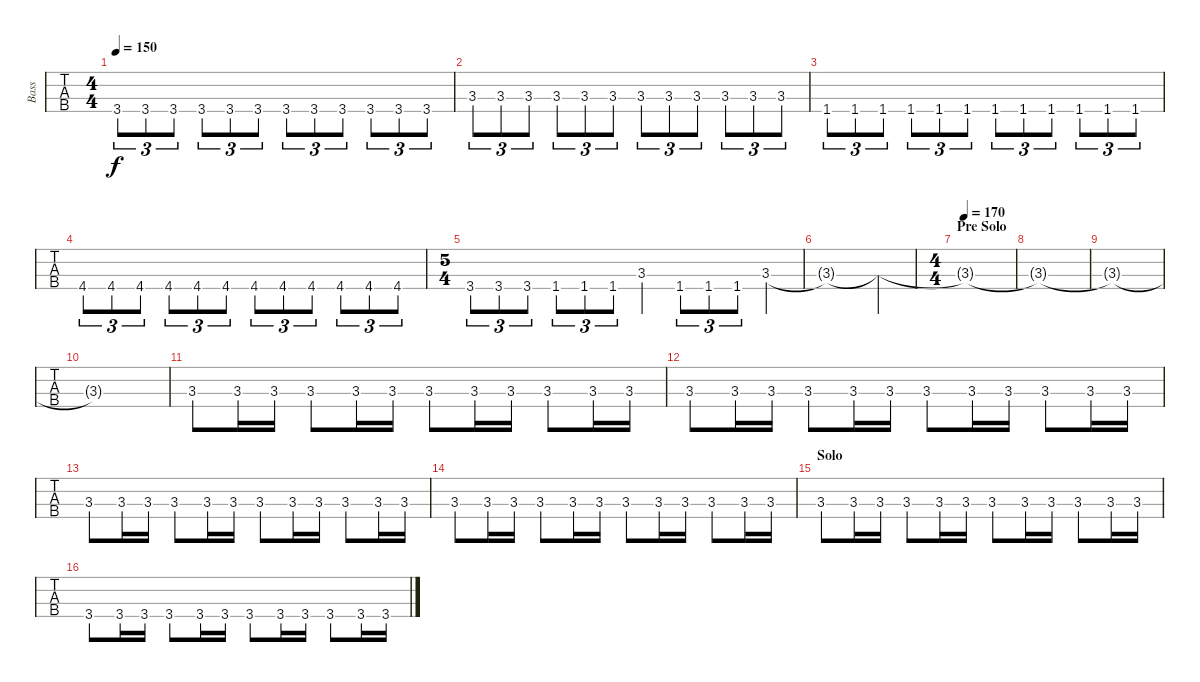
\track ("Bass" "Bass") {instrument electricbassfinger}
\staff {tabs}
\tuning (G2 D2 A1 E1) {hide}
\ts (4 4)
\tempo 150
\clef f4
\ks c
3.4.8{tu (3 2) dy f} 3.4.8{tu (3 2)} 3.4.8{tu (3 2)} 3.4.8{tu (3 2)} 3.4.8{tu (3 2)} 3.4.8{tu (3 2)} 3.4.8{tu (3 2)} 3.4.8{tu (3 2)} 3.4.8{tu (3 2)} 3.4.8{tu (3 2)} 3.4.8{tu (3 2)} 3.4.8{tu (3 2)} |
3.3.8{tu (3 2)} 3.3.8{tu (3 2)} 3.3.8{tu (3 2)} 3.3.8{tu (3 2)} 3.3.8{tu (3 2)} 3.3.8{tu (3 2)} 3.3.8{tu (3 2)} 3.3.8{tu (3 2)} 3.3.8{tu (3 2)} 3.3.8{tu (3 2)} 3.3.8{tu (3 2)} 3.3.8{tu (3 2)} |
1.4.8{tu (3 2)} 1.4.8{tu (3 2)} 1.4.8{tu (3 2)} 1.4.8{tu (3 2)} 1.4.8{tu (3 2)} 1.4.8{tu (3 2)} 1.4.8{tu (3 2)} 1.4.8{tu (3 2)} 1.4.8{tu (3 2)} 1.4.8{tu (3 2)} 1.4.8{tu (3 2)} 1.4.8{tu (3 2)} |
4.4.8{tu (3 2)} 4.4.8{tu (3 2)} 4.4.8{tu (3 2)} 4.4.8{tu (3 2)} 4.4.8{tu (3 2)} 4.4.8{tu (3 2)} 4.4.8{tu (3 2)} 4.4.8{tu (3 2)} 4.4.8{tu (3 2)} 4.4.8{tu (3 2)} 4.4.8{tu (3 2)} 4.4.8{tu (3 2)} |
\ts (5 4)
3.4.8{tu (3 2)} 3.4.8{tu (3 2)} 3.4.8{tu (3 2)} 1.4.8{tu (3 2)} 1.4.8{tu (3 2)} 1.4.8{tu (3 2)} 3.3.4 1.4.8{tu (3 2)} 1.4.8{tu (3 2)} 1.4.8{tu (3 2)} 3.3.4 |
3.3{t}.1 3.3{t}.4 |
\ts (4 4)
\section ("" "Pre Solo")
\tempo 170
3.3{t}.1{volume 5} |
3.3{t}.1 |
3.3{t}.1 |
3.3{t}.1 |
3.3.8{volume 13} 3.3.16 3.3.16 3.3.8 3.3.16 3.3.16 3.3.8 3.3.16 3.3.16 3.3.8 3.3.16 3.3.16 |
3.3.8 3.3.16 3.3.16 3.3.8 3.3.16 3.3.16 3.3.8 3.3.16 3.3.16 3.3.8 3.3.16 3.3.16 |
3.3.8 3.3.16 3.3.16 3.3.8 3.3.16 3.3.16 3.3.8 3.3.16 3.3.16 3.3.8 3.3.16 3.3.16 |
3.3.8 3.3.16 3.3.16 3.3.8 3.3.16 3.3.16 3.3.8 3.3.16 3.3.16 3.3.8 3.3.16 3.3.16 |
\section ("" "Solo")
3.3.8 3.3.16 3.3.16 3.3.8 3.3.16 3.3.16 3.3.8 3.3.16 3.3.16 3.3.8 3.3.16 3.3.16 |
3.4.8 3.4.16 3.4.16 3.4.8 3.4.16 3.4.16 3.4.8 3.4.16 3.4.16 3.4.8 3.4.16 3.4.16
